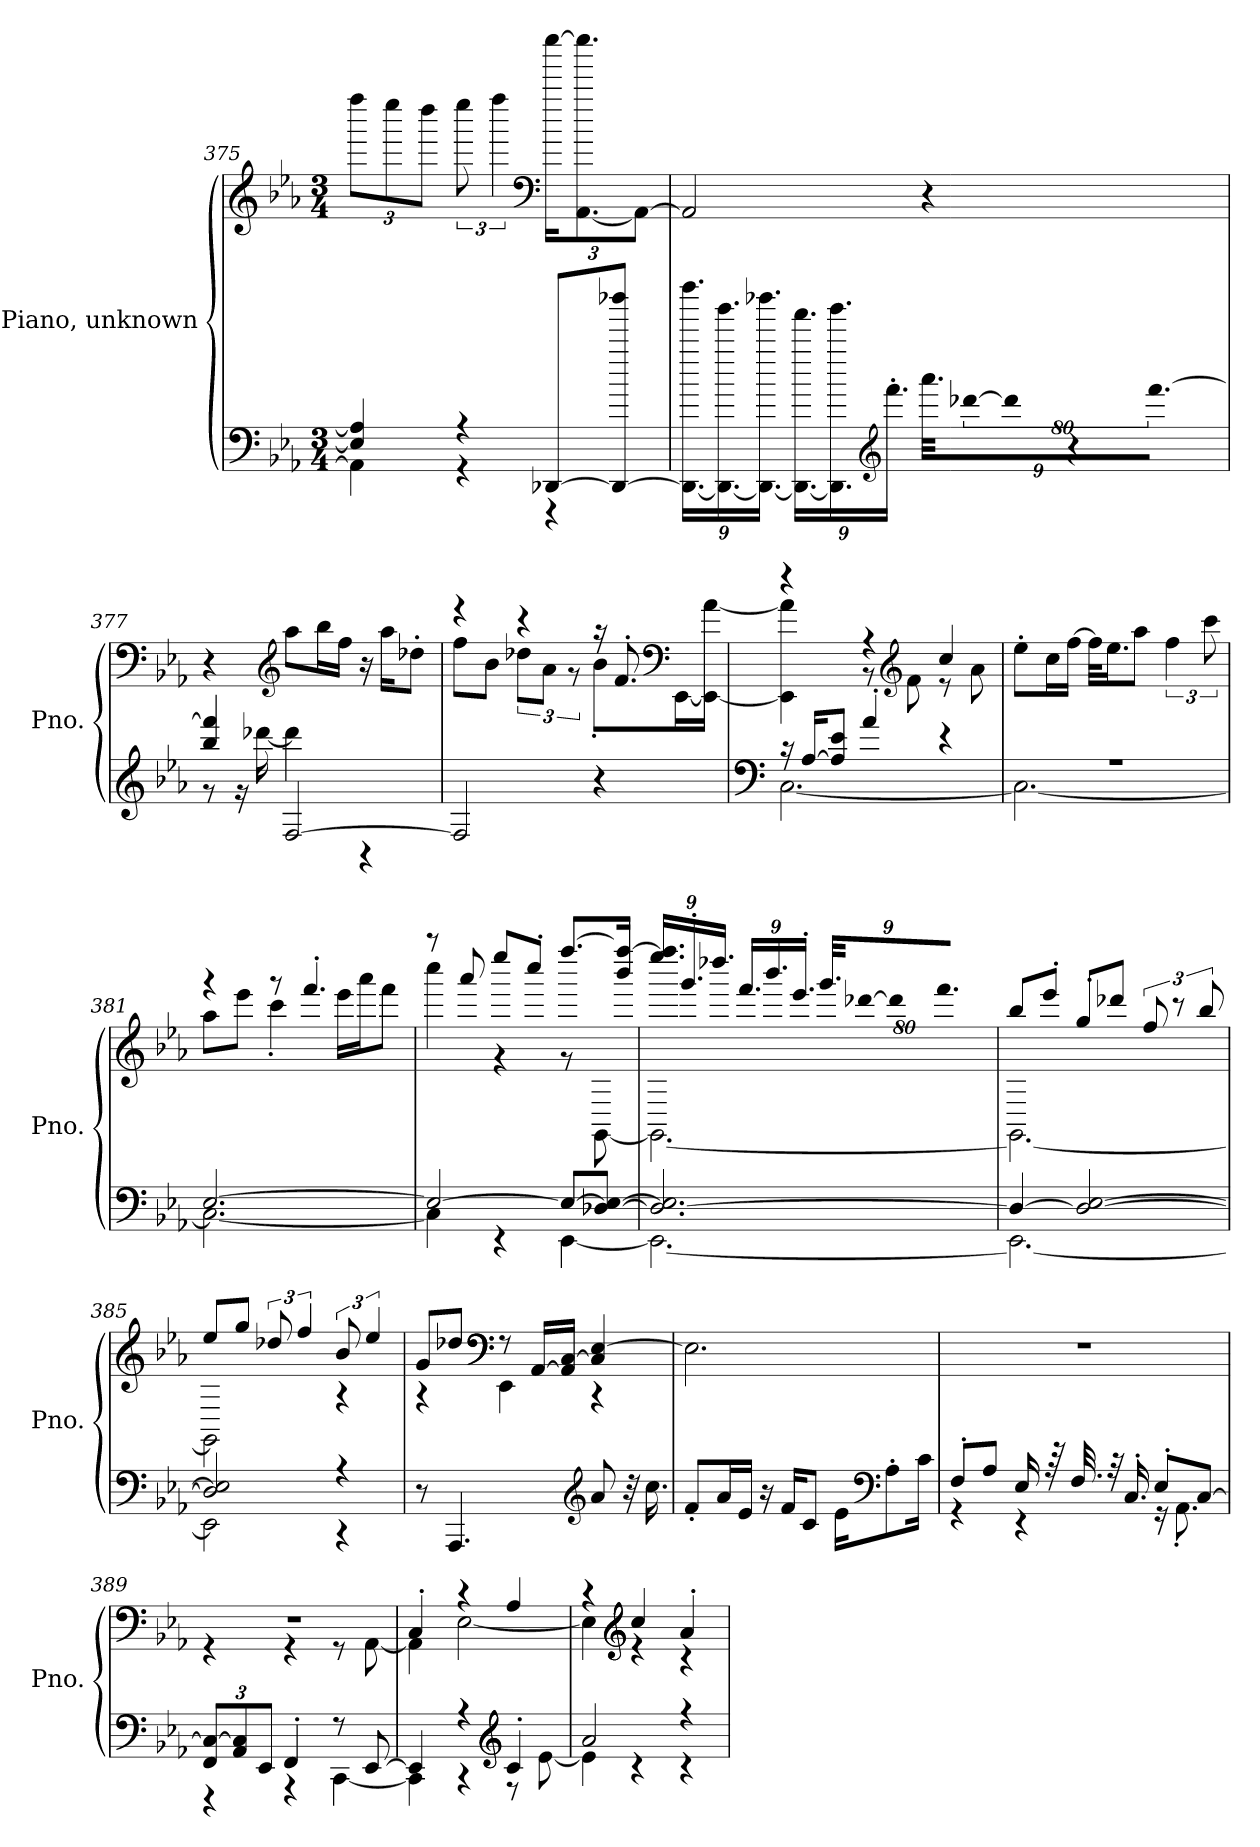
**kern	**kern
*part1	*part1
*staff2	*staff1
*I"Piano, unknown	*
*I'Pno.	*
*clefF4	*clefG2
*k[b-e-a-]	*k[b-e-a-]
*M3/4	*M3/4
=375	=375
*^	*
*	*	*Xbrackettup
4E-/] 4A-/]	4AA-\]	12ffff\L
.	.	12eeee-\
.	.	12dddd\J
*	*	*brackettup
4r	4r	12eeee-\
.	.	6ffff\
*	*	*clefF4
*	*	*Xbrackettup
[8DD-X/L	4r	[24eeee-\KL
.	.	[12.AA-\ 12.eeee-\]
8DD-/_ 8dddd-X/J	.	.
.	.	12AA-\J_
*v	*v	*
!!LO:LB:g=z
=376	=376
18.DD-\_ 18.ffff\LL	2AA-/]
18.DD-\_ 18.bbb-\	.
18.DD-\_ 18.dddd-X\JJ	.
18.DD-\_ 18.aaa-\LL	.
18.DD-\] 18.bbb-\	.
*clefG2	*
18.fff'\JJ	.
36.aaa-\KKL	4r
!LO:N:vis=8	!
[640%71ddd-X\	.
!LO:N:vis=64	!
640%9ddd-\Jkkk]	.
36.r	.
[36.fff\	.
=377	=377
*^	*
4bb-/ 4fff/]	8r	4r
.	16r	.
.	[16ddd-X\	.
*	*	*clefG2
[2F/	4ddd-\]	8aa-\L
.	.	16bb-\L
.	.	16ff\JJ
.	4r	16r
.	.	16aa-\KL
.	.	8dd-X'\J
*v	*v	*
!!LO:LB:g=z
=378	=378
*	*^
2F/]	4r	8ff\L
.	.	8b-\J
*	*	*brackettup
.	4r	12dd-X\L
.	.	12a-\J
.	.	12r
4r	16r	8b-'\L
.	8.f'/	.
*	*clefF4	*
.	.	[16EE-\L
.	.	16EE-\_ [16a-\JJ
=379	=379	=379
*clefF4	*	*
*^	*	*
16r	[2.C\	4r	4EE-\] 4a-\]
[16A-/KL	.	.	.
8A-/] 8e-/J	.	.	.
4a-'/	.	4r	8r
*	*	*clefG2	*
.	.	.	8f\
4r	.	4cc/	8r
.	.	.	8a-\
*	*	*v	*v
=380	=380	=380
2.r	2.C\_	8ee-'\L
.	.	16cc\L
.	.	[16ff\JJ
.	.	32ff\KLL]
.	.	16.ee-\J
.	.	8aa-\J
.	.	6ff\
.	.	12ccc\
=381	=381	=381
*	*	*^
[2.E-/	2.C\_	4r	8aa-\L
.	.	.	8eee-\J
.	.	8r	4ccc'\
.	.	4.fff'/	.
.	.	.	16eee-\LL
.	.	.	16aaa-\J
.	.	.	8fff\J
!!LO:LB:g=z	!!
=382	=382	=382	=382
2E-/_	4C\]	8r	4cccc\
.	.	8aaa-/	.
.	4r	8eeee-/L	4r
.	.	8cccc'/J	.
8E-/L_	[4EE-\	[8.ffff/L	8r
[8D-X/ 8E-/_J	.	.	[8GG\
.	.	16bbb-/ 16ffff/_Jk	.
=383	=383	=383	=383
*	*	*Xbrackettup	*
2.D-/_ 2.E-/]	2.EE-\_	18.eeee-/ 18.ffff/]LL	2.GG\_
.	.	18.ggg'/	.
.	.	18.dddd-X/JJ	.
.	.	18.fff/LL	.
.	.	18.bbb-/	.
.	.	18.eee-'/JJ	.
.	.	36.ggg/KKL	.
!	!	!LO:N:vis=8	!
.	.	[640%71ddd-X/	.
!	!	!LO:N:vis=64	!
.	.	640%9ddd-/KKL]	.
.	.	18.fff/JJ	.
=384	=384	=384	=384
4D-/_	2.EE-\_	8bb-/L	2.GG\_
.	.	8eee-'/J	.
2D-/_ [2E-/	.	8gg'/L	.
.	.	8ddd-X/J	.
*	*	*brackettup	*
.	.	12ff/	.
.	.	12r	.
.	.	12bb-/	.
!!LO:LB:g=z	!!
=385	=385	=385	=385
2D-/] 2E-/]	2EE-\]	8ee-/L	2GG\]
.	.	8gg/J	.
.	.	12dd-X/	.
.	.	6ff/	.
4r	4r	12b-/	4r
.	.	6ee-/	.
*v	*v	*	*
=386	=386	=386
8r	8g/L	4r
4.AAA-/	8dd-X/J	.
*	*clefF4	*
.	8r	4EE-\
.	[16AA-/LL	.
.	16AA-/] [16C/JJ	.
*clefG2	*	*
8a-/	4C/] [4E-/	4r
32r	.	.
16.cc\	.	.
*	*v	*v
=387	=387
8f'/L	2.E-\]
16a-/L	.
16e-/JJ	.
16r	.
16f/KL	.
8c/J	.
16e-\KL	.
*clefF4	*
8A-'\	.
16c\Jk	.
!!LO:PB:g=z
=388	=388
*^	*
8F'/L	4r	2.r
8A-/J	.	.
16E-/	4r	.
64r	.	.
32.F/	.	.
32r	.	.
16.C'/	.	.
8E-'/L	16r	.
.	8.AA-'\	.
[8C/J	.	.
=389	=389	=389
*Xbrackettup	*	*
*	*	*^
12FF/ 12C/_L	4r	2.r	4r
12AA-/ 12C/]	.	.	.
12EE-/J	.	.	.
4FF'/	4r	.	4r
8r	[4CC\	.	8r
[8EE-/	.	.	[8AA-\
=390	=390	=390	=390
4EE-/]	4CC\]	4C'/	4AA-\]
4r	4r	4r	[2E-\
*clefG2	*	*	*
4c'/	8r	4A-/	.
.	[8e-\	.	.
=391	=391	=391	=391
2a-/	4e-\]	4r	4E-\]
*	*	*clefG2	*
.	4r	4cc/	4r
4r	4r	4a-'/	4r
*v	*v	*	*
*	*v	*v
=	=
*-	*-
